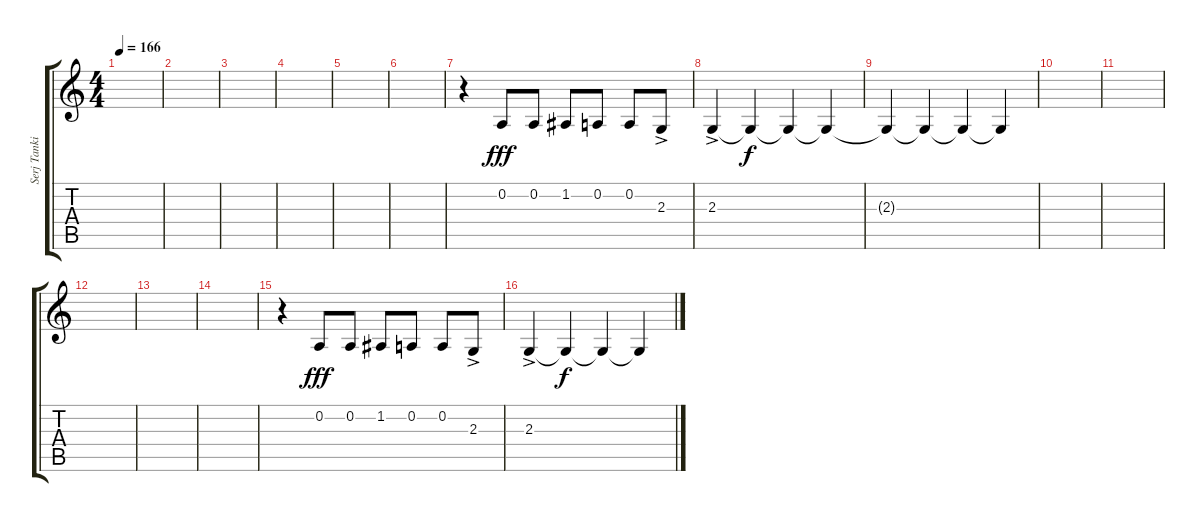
\track ("Serj Tankian (vocal)" "Serj Tanki") {instrument flute}
\staff {score tabs}
\tuning (D4 A3 F3 C3 G2 C2) {hide}
\ts (4 4)
\tempo 166
\clef g2
\ks c
|
|
|
|
|
|
r.4 0.2.8{dy fff volume 13} 0.2.8 1.2.8 0.2.8 0.2.8 2.3{ac}.8 |
2.3{ac}.4{volume 11} 2.3{t}.4{dy f volume 10} 2.3{t}.4{volume 9} 2.3{t}.4{volume 8} |
2.3{t}.4{volume 7} 2.3{t}.4{volume 6} 2.3{t}.4{volume 5} 2.3{t}.4{volume 4} |
|
|
|
|
|
r.4 0.2.8{dy fff volume 13} 0.2.8 1.2.8 0.2.8 0.2.8 2.3{ac}.8 |
2.3{ac}.4{volume 11} 2.3{t}.4{dy f volume 10} 2.3{t}.4{volume 9} 2.3{t}.4{volume 8}
